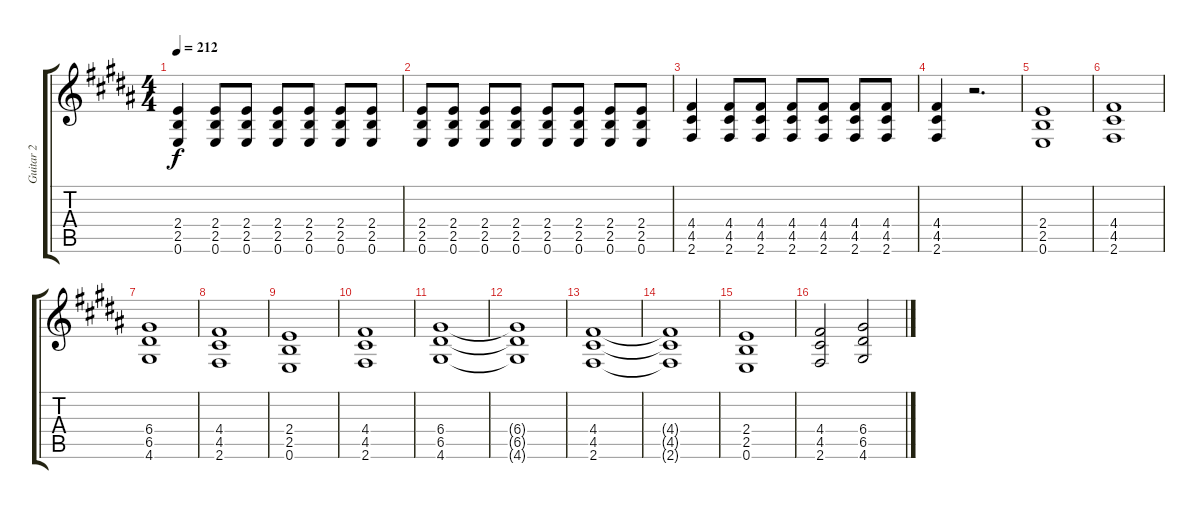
\track ("Guitar 2" "Guitar 2") {instrument distortionguitar}
\staff {score tabs}
\tuning (E4 B3 G3 D3 A2 E2) {hide}
\ts (4 4)
\tempo 212
\clef g2
\ks b
(2.4 2.5 0.6).4{dy f} (2.4 2.5 0.6).8 (2.4 2.5 0.6).8 (2.4 2.5 0.6).8 (2.4 2.5 0.6).8 (2.4 2.5 0.6).8 (2.4 2.5 0.6).8 |
\ks g#minor
(2.4 2.5 0.6).8 (2.4 2.5 0.6).8 (2.4 2.5 0.6).8 (2.4 2.5 0.6).8 (2.4 2.5 0.6).8 (2.4 2.5 0.6).8 (2.4 2.5 0.6).8 (2.4 2.5 0.6).8 |
(4.4 4.5 2.6).4 (4.4 4.5 2.6).8 (4.4 4.5 2.6).8 (4.4 4.5 2.6).8 (4.4 4.5 2.6).8 (4.4 4.5 2.6).8 (4.4 4.5 2.6).8 |
(4.4 4.5 2.6).4 r.2{d} |
\ks b
(2.4 2.5 0.6).1 |
\ks g#minor
(4.4 4.5 2.6).1 |
(6.4 6.5 4.6).1 |
(4.4 4.5 2.6).1 |
\ks b
(2.4 2.5 0.6).1 |
\ks g#minor
(4.4 4.5 2.6).1 |
(6.4 6.5 4.6).1 |
(6.4{t} 6.5{t} 4.6{t}).1 |
\ks b
(4.4 4.5 2.6).1 |
\ks g#minor
(4.4{t} 4.5{t} 2.6{t}).1 |
(2.4 2.5 0.6).1 |
(4.4 4.5 2.6).2 (6.4 6.5 4.6).2
